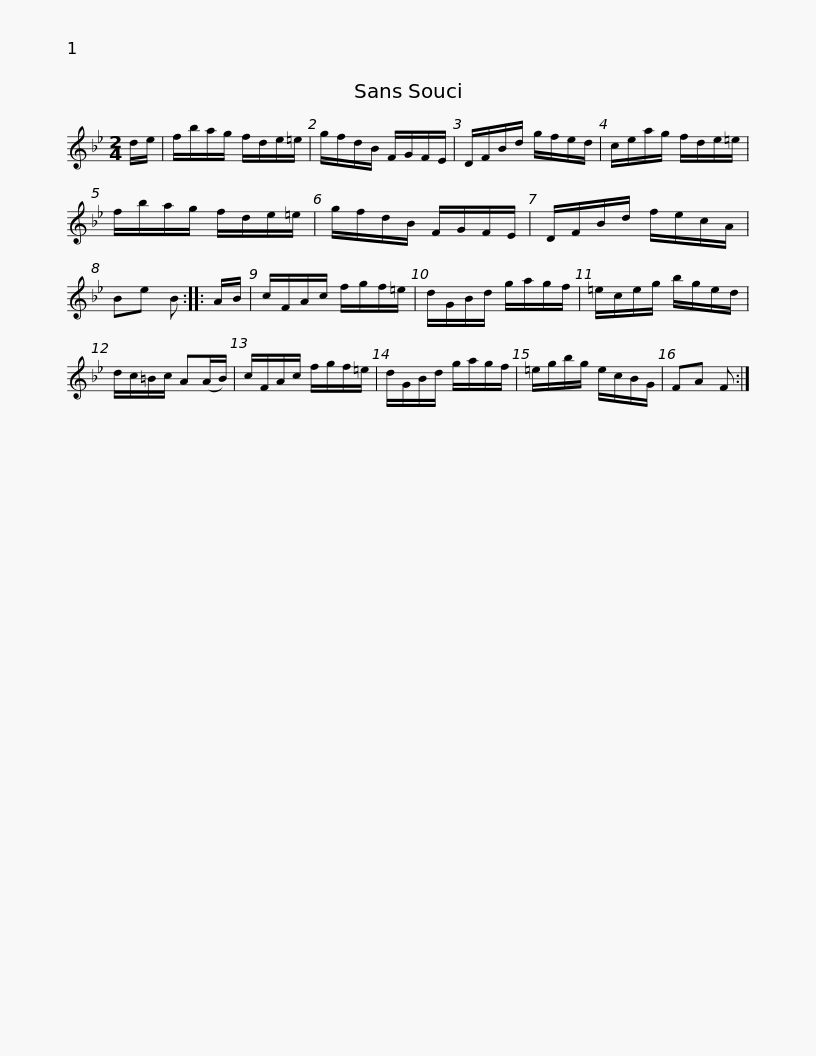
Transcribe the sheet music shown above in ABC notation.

X:1
L:1/8
M:2/4
I:linebreak $
K:Bb
V:1 treble
V:1
 d/e/ | f/b/a/g/ f/d/e/=e/ | g/f/d/B/ F/G/F/E/ | D/F/B/d/ g/f/e/d/ | c/e/a/g/ f/d/e/=e/ | %5
 f/b/a/g/ f/d/e/=e/ |$ g/f/d/B/ F/G/F/E/ | D/F/B/d/ f/e/c/A/ | Be B :: A/B/ | %10
 c/F/A/c/ f/g/f/=e/ | d/G/B/d/ g/a/g/f/ | =e/c/e/g/ b/g/e/d/ |$ d/c/=B/c/ A(A/B/) | c/F/A/c/ f/g/f/=e/ | %15
 d/G/B/d/ g/a/g/f/ | =e/g/b/g/ e/c/B/G/ | FA F :| %18
